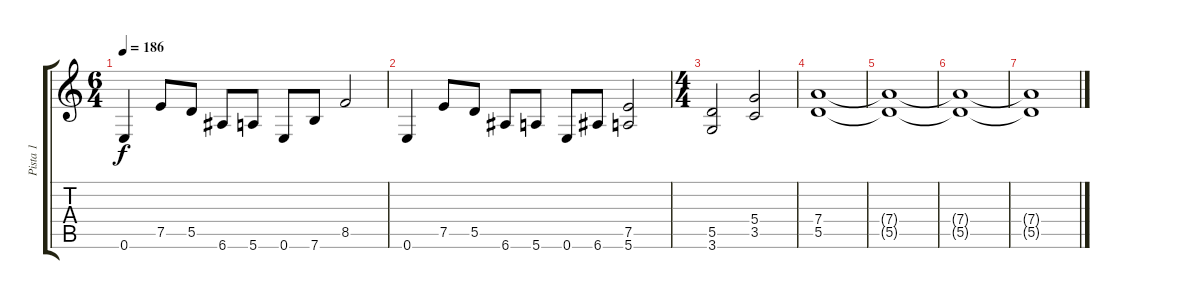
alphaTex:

\track ("Pista 1" "Pista 1") {instrument overdrivenguitar}
\staff {score tabs}
\tuning (E4 B3 G3 D3 A2 E2) {hide}
\ts (6 4)
\tempo 186
\clef g2
\ks c
0.6.4{dy f} 7.5.8 5.5.8 6.6.8 5.6.8 0.6.8 7.6.8 8.5.2 |
0.6.4 7.5.8 5.5.8 6.6.8 5.6.8 0.6.8 6.6.8 (7.5 5.6).2 |
\ts (4 4)
(5.5 3.6).2 (5.4 3.5).2 |
(7.4 5.5).1 |
(7.4{t} 5.5{t}).1 |
(7.4{t} 5.5{t}).1 |
(7.4{t} 5.5{t}).1
